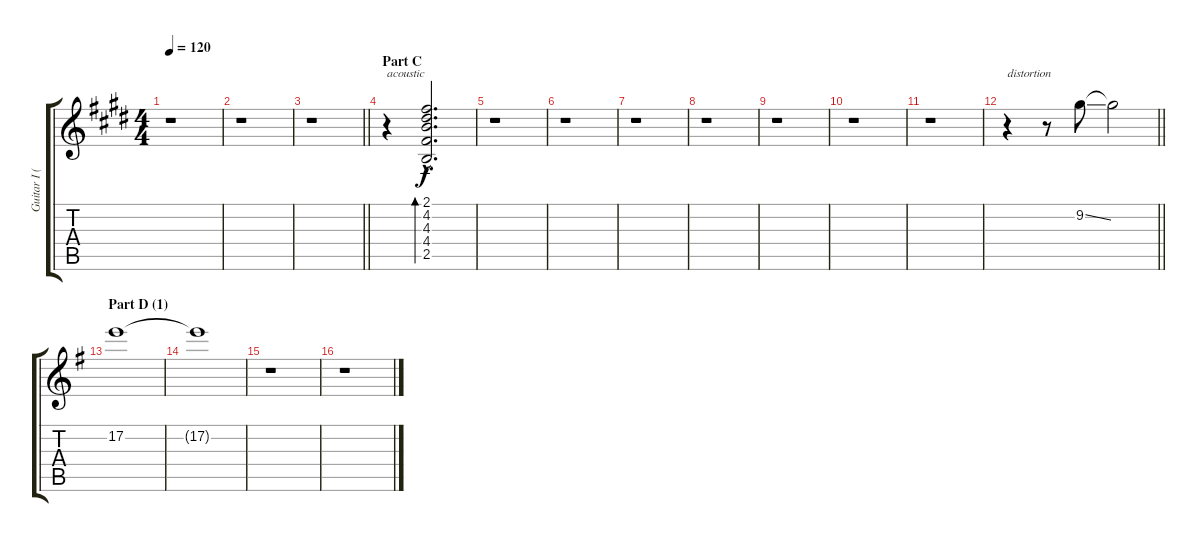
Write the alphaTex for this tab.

\track ("Guitar I (Hisashi)" "Guitar I (") {instrument distortionguitar}
\staff {score tabs}
\tuning (E4 B3 G3 D3 A2 E2) {hide}
\ts (4 4)
\tempo 120
\clef g2
\ks e
r.1{dy f} |
r.1 |
\barLineRight lightlight
r.1 |
\section ("" "Part C")
r.4{txt "acoustic" instrument acousticguitarsteel} (2.1{hac} 4.2{hac} 4.3{hac} 4.4{hac} 2.5{hac}).2{d bd 120} |
r.1 |
r.1 |
r.1 |
r.1 |
r.1 |
r.1 |
r.1 |
\barLineRight lightlight
r.4{txt "distortion" instrument distortionguitar} r.8 9.2{ss}.8 9.2{t}.2 |
\section ("" "Part D (1)")
\ks g
17.2.1 |
17.2{t}.1 |
r.1 |
r.1
